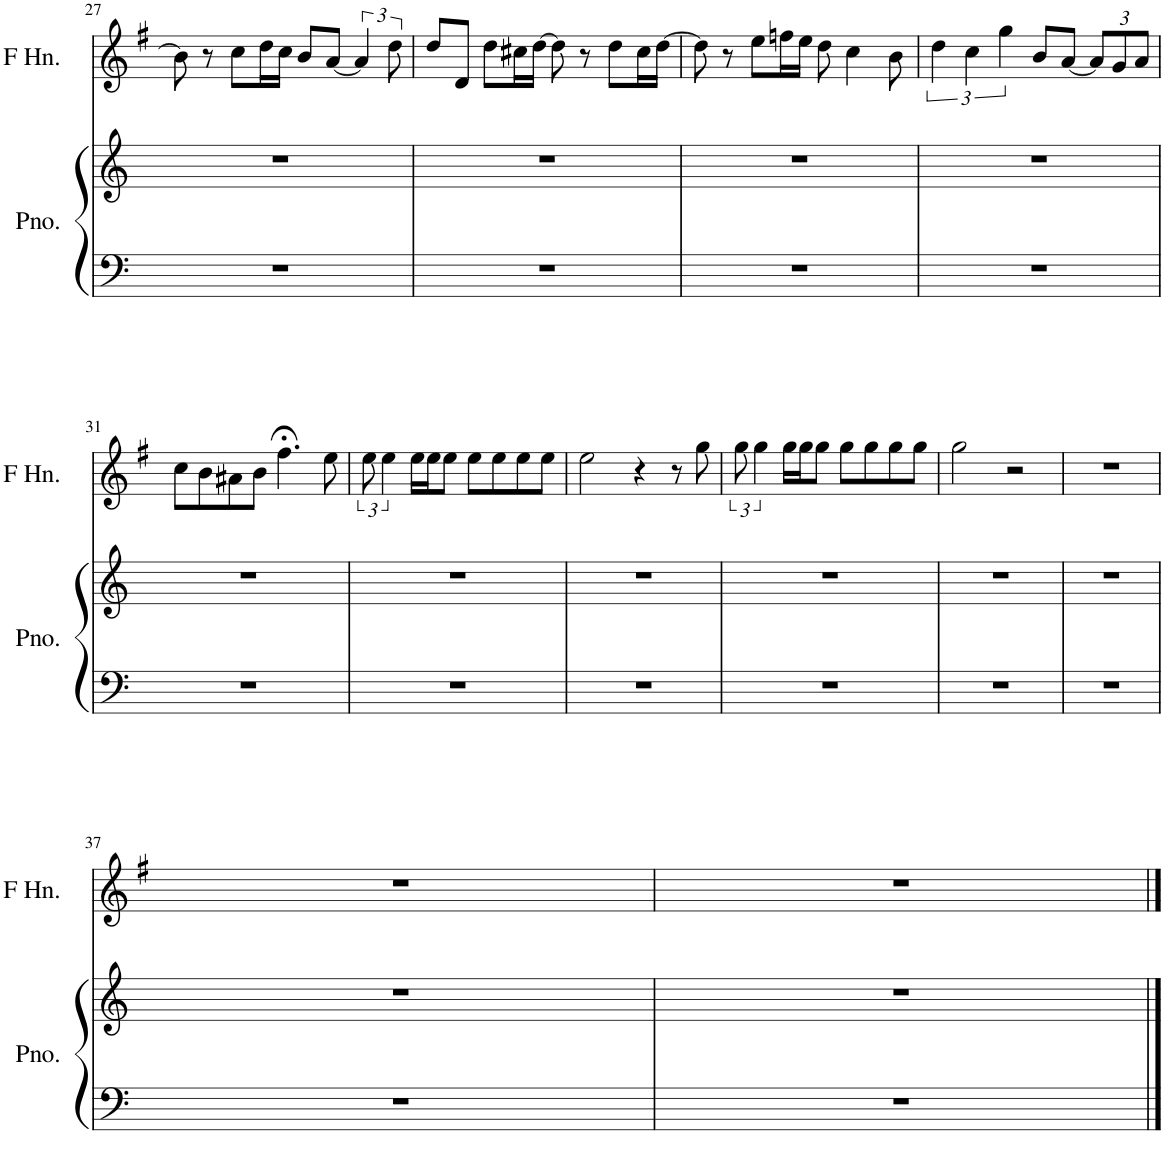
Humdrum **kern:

**kern	**kern	**kern
*part2	*part2	*part1
*staff3	*staff2	*staff1
*I"Piano	*	*I"Horn in F
*I'Pno.	*	*
!!LO:PB:g=z
*clefF4	*clefG2	*clefG2
*	*	*Trd4c7
*k[]	*k[]	*k[f#]
*M4/4	*M4/4	*M4/4
=27	=27	=27
1r	1r	8b\]
.	.	8r
.	.	8cc\L
.	.	16dd\L
.	.	16cc\JJ
.	.	8b/L
.	.	[8a/J
.	.	6a/]
.	.	12dd\
=28	=28	=28
1r	1r	8dd/L
.	.	8d/J
.	.	8dd\L
.	.	16cc#X\L
.	.	[16dd\JJ
.	.	8dd\]
.	.	8r
.	.	8dd\L
.	.	16cc#\L
.	.	[16dd\JJ
=29	=29	=29
1r	1r	8dd\]
.	.	8r
.	.	8ee\L
.	.	16ffn\L
.	.	16ee\JJ
.	.	8dd\
.	.	4cc\
.	.	8b\
=30	=30	=30
1r	1r	6dd\
.	.	6cc\
.	.	6gg\
.	.	8b/L
.	.	[8a/J
*	*	*Xbrackettup
.	.	12a/L]
.	.	12g/
.	.	12a/J
!!LO:LB:g=z
=31	=31	=31
1r	1r	8cc\L
.	.	8b\
.	.	8a#X\
.	.	8b\J
.	.	4.ff#;<\
.	.	8ee\
=32	=32	=32
*	*	*brackettup
1r	1r	12ee\
.	.	6ee\
.	.	16ee\LL
.	.	16ee\J
.	.	8ee\J
.	.	8ee\L
.	.	8ee\
.	.	8ee\
.	.	8ee\J
=33	=33	=33
1r	1r	2ee\
.	.	4r
.	.	8r
.	.	8gg\
=34	=34	=34
1r	1r	12gg\
.	.	6gg\
.	.	16gg\LL
.	.	16gg\J
.	.	8gg\J
.	.	8gg\L
.	.	8gg\
.	.	8gg\
.	.	8gg\J
=35	=35	=35
1r	1r	2gg\
.	.	2r
=36	=36	=36
1r	1r	1r
!!LO:LB:g=z
=37	=37	=37
1r	1r	1r
=38	=38	=38
1r	1r	1r
==	==	==
*-	*-	*-
